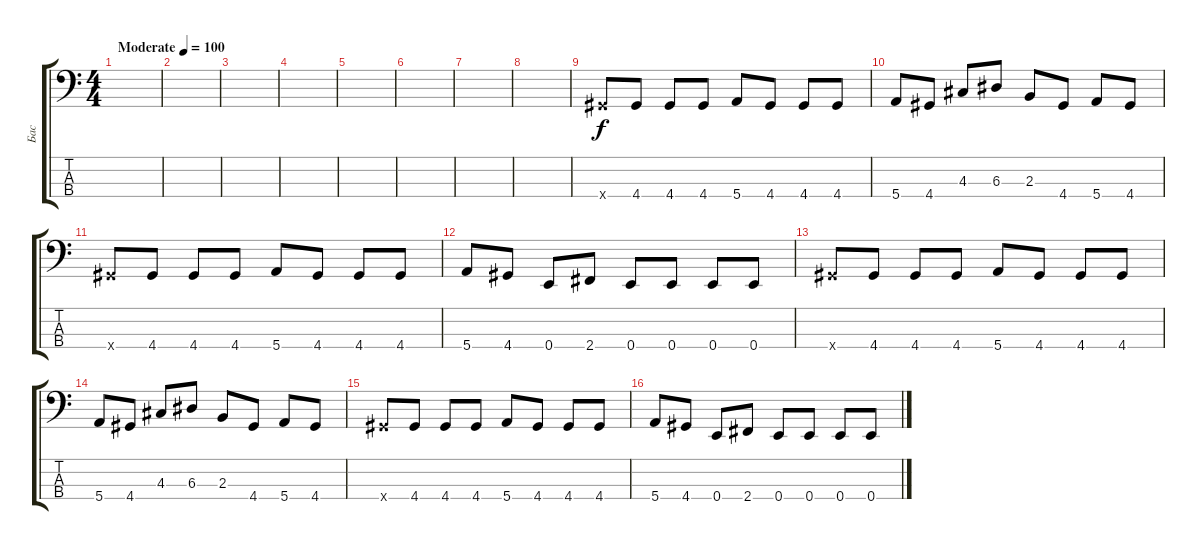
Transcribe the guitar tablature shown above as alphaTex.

\track ("Бас" "Бас") {instrument electricbassfinger}
\staff {score tabs}
\tuning (G2 D2 A1 E1) {hide}
\ts (4 4)
\tempo (100 "Moderate")
\clef f4
\ks c
|
|
|
|
|
|
|
|
4.4{x}.8 4.4.8 4.4.8 4.4.8 5.4.8 4.4.8 4.4.8 4.4.8 |
5.4.8 4.4.8 4.3.8 6.3.8 2.3.8 4.4.8 5.4.8 4.4.8 |
4.4{x}.8 4.4.8 4.4.8 4.4.8 5.4.8 4.4.8 4.4.8 4.4.8 |
5.4.8 4.4.8 0.4.8 2.4.8 0.4.8 0.4.8 0.4.8 0.4.8 |
4.4{x}.8 4.4.8 4.4.8 4.4.8 5.4.8 4.4.8 4.4.8 4.4.8 |
5.4.8 4.4.8 4.3.8 6.3.8 2.3.8 4.4.8 5.4.8 4.4.8 |
4.4{x}.8 4.4.8 4.4.8 4.4.8 5.4.8 4.4.8 4.4.8 4.4.8 |
5.4.8 4.4.8 0.4.8 2.4.8 0.4.8 0.4.8 0.4.8 0.4.8
